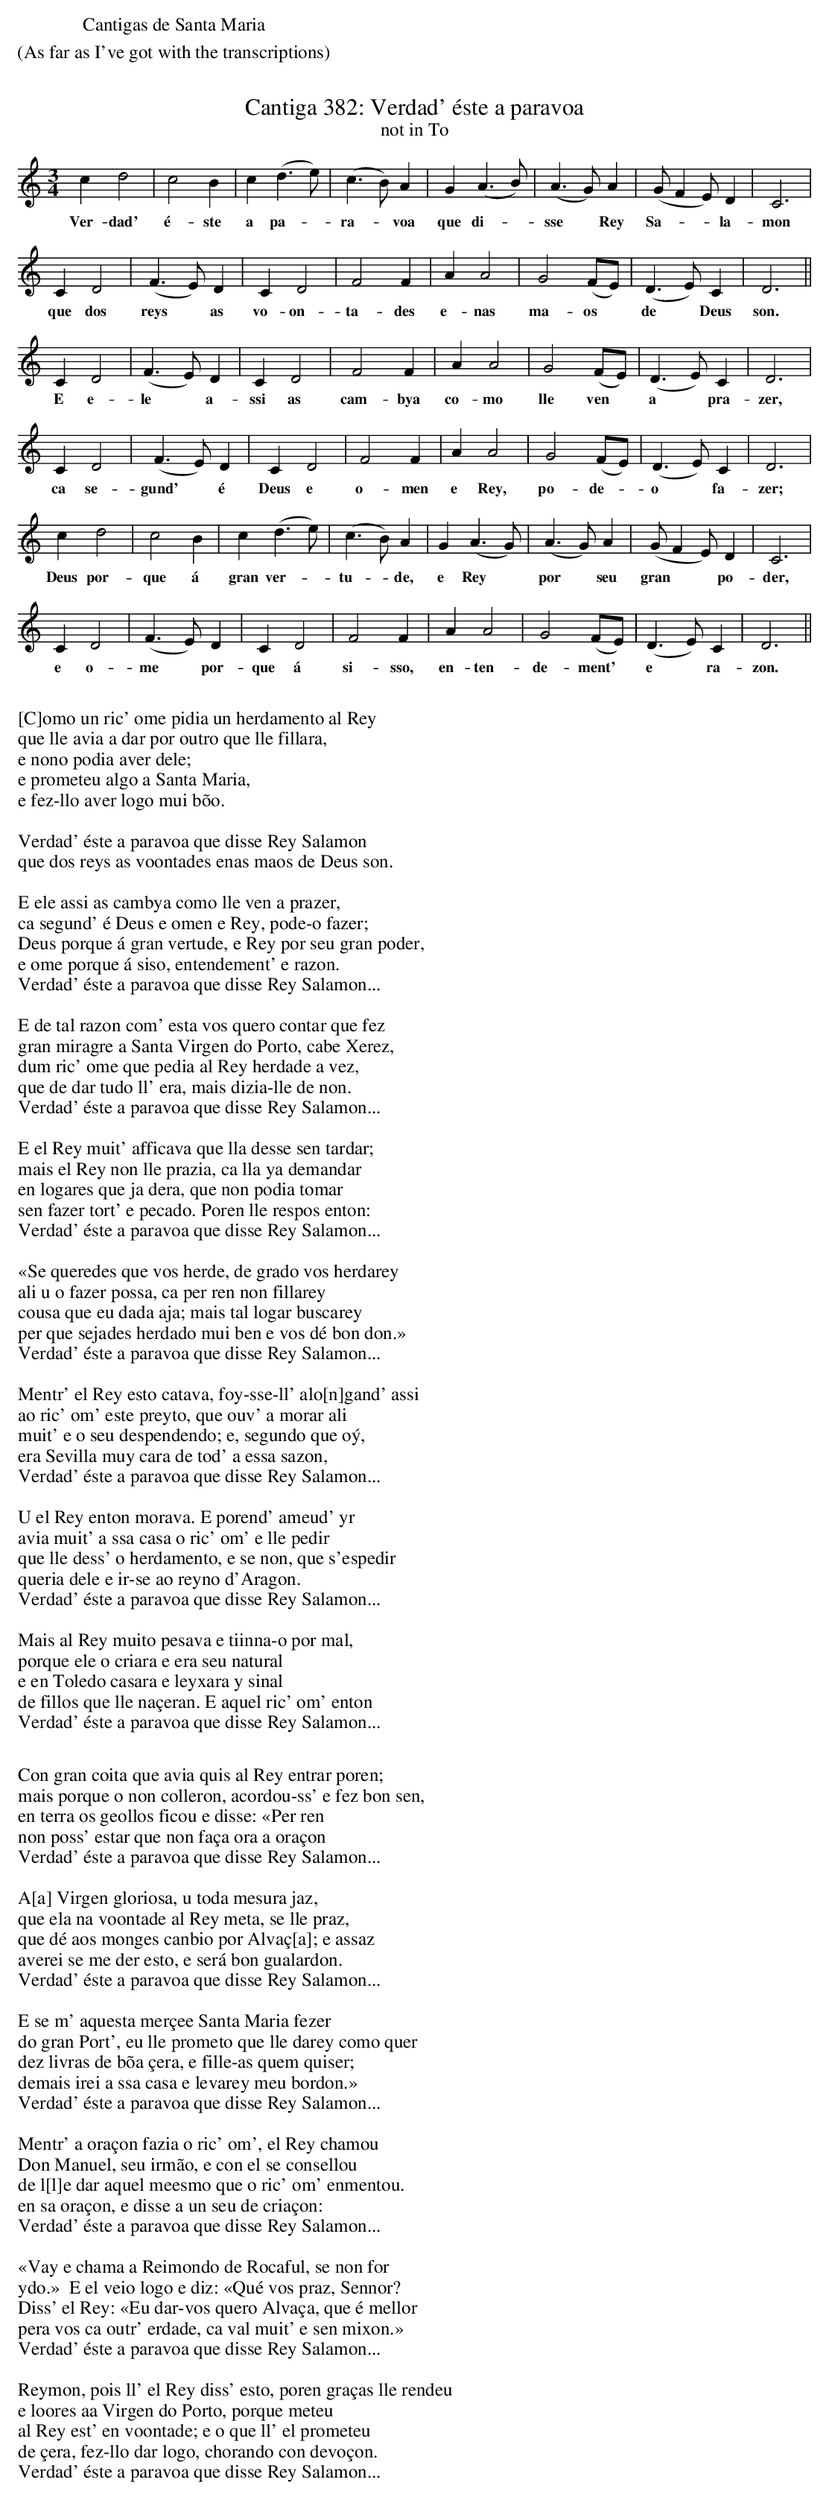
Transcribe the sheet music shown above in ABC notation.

X:1
T: Cantiga 382: Verdad' éste a paravoa
M: 3/4
L: 1/4
Q: 1/4=200
K: D Dorian
V:1
   c   d2 |c2 B |c (d>e)|(c>B) A | G (A>B)|(A>G)  A|(G/FE/) D|C3|
w:Ver-dad' é-ste a  pa-*  ra-*voa que di-*  sse* Rey Sa-** la-mon
   C   D2|(F>E)  D | C D2|F2  F |A  A2|G2 (F/E/)|(D>E)  C | D3||
w:que dos  reys* as vo-on-ta-des e-nas ma- os*    de* Deus son.
  C D2|(F>E) D| C  D2| F2  F | A A2|G2 (F/E/)|(D>E) C | D3|
w:E e-  le*  a-ssi as cam-bya co-mo lle ven*   a*  pra-zer,
  C  D2|(F>E)  D| C   D2|F2 F |A  A2 |G2 (F/E/)|(D>E) C| D3 |
w:ca se-gund'* é Deus e  o-men e Rey, po- de-*   o*  fa-zer;
   c   d2 | c2 B|  c (d>e)|(c>B) A  |G (A>G)|(A>G)  A|(G/FE/)  D|C3|
w:Deus por-que á gran ver-* tu-* de, e  Rey*  por* seu gran** po-der,
  C D2|(F>E) D | C  D2|F2  F | A   A2|G2 (F/E/)|(D>E) C| D3 ||
w:e o-  me* por-que á  si-sso, en-ten-de- ment'* e*  ra-zon.
%%newpage
W:[C]omo un ric' ome pidia un herdamento al Rey		% How a rich man asked.for an estate from.the King
W:que lle avia a dar por outro que lle fillara,		% who had given it to someone else,
W:e nono podia aver dele;				% and he could not get it back from.him;
W:e prometeu algo a Santa Maria,			% and he.did.promise something to Saint Maria,
W:e fez-llo aver logo mui bõo.				% and she.did.cause him to get it at.once very good.
W:
W:Verdad' éste a paravoa que disse Rey Salamon		% Truth is.this the speech that did.say King Salamon
W:que dos reys as voontades enas maos de Deus son.	% that of.the kings the intentions on.the wretched from God are.
W:
W:E ele assi as cambya como lle ven a prazer,		% And so those he changes as to.him it.comes for to.please,
W:ca segund' é Deus e omen e Rey, pode-o fazer;		% because according he.is God and man and King, he.can do it;
W:Deus porque á gran vertude, e Rey por seu gran poder,	% God because he.has great virtue, and King for his great power,
W:e ome porque á siso, entendement' e razon.		% and man because he has judgement, understanding and reason.
W:Verdad' éste a paravoa que disse Rey Salamon...
W:
W:E de tal razon com' esta vos quero contar que fez	% And from such reason as this to.you I.wish to.recount that did.perform
W:gran miragre a Santa Virgen do Porto, cabe Xerez,	% great miracle the Saint Virgin of Porto, near.to Xerez,
W:dum ric' ome que pedia al Rey herdade a vez,		% of.a rich man who asked of.the King estate once,
W:que de dar tudo ll' era, mais dizia-lle de non.	% that for to.give him all he.was, but he.said to.him 'no'.
W:Verdad' éste a paravoa que disse Rey Salamon...
W:
W:E el Rey muit' afficava que lla desse sen tardar;	% And he pressed the King strongly that he.should.give it to.him without delay;
W:mais el Rey non lle prazia, ca lla ya demandar	% But to.the King it.was not pleasing to.him, because of.him.it he.was.going to.demand
W:en logares que ja dera, que non podia tomar		% in places that already he.had.given, that he.was not able to.take
W:sen fazer tort' e pecado. Poren lle respos enton:	% without doing offense and sin.  Therefore to.him he.replied then:
W:Verdad' éste a paravoa que disse Rey Salamon...
W:
W:«Se queredes que vos herde, de grado vos herdarey	% "If you.desire that to.you I.would.inherit, willingly to.you I.will.inherit
W:ali u o fazer possa, ca per ren non fillarey		% in.that.place where it to.do I.would.be.able, because for nothing will.I.take
W:cousa que eu dada aja; mais tal logar buscarey	% thing that I given have; but such place I.will.seek
W:per que sejades herdado mui ben e vos dé bon don.»	% by which you.might inherit great benefit and to.you I.would.give good gift."
W:Verdad' éste a paravoa que disse Rey Salamon...
W:
W:Mentr' el Rey esto catava, foy-sse-ll' alo[n]gand' assi	% While the King this was.searching, he.set.out to.him delaying such
W:ao ric' om' este preyto, que ouv' a morar ali		% to.the rich man this pact, who did.have for to.reside in.that.place
W:muit' e o seu despendendo; e, segundo que oý,		% very.much and his own expense; and, according.to what I.did.hear,
W:era Sevilla muy cara de tod' a essa sazon,		% Sevilla was very expensive altogether at this season,
W:Verdad' éste a paravoa que disse Rey Salamon...
W:
W:U el Rey enton morava. E porend' ameud' yr		% Where the King then was.residing.  And therefore often to.go
W:avia muit' a ssa casa o ric' om' e lle pedir		% had often to his house the rich man and to.ask him
W:que lle dess' o herdamento, e se non, que s'espedir	% that to.him he.might.give the inheritance, and if not, that to.take.leave
W:queria dele e ir-se ao reyno d'Aragon.		% he.was.desiring from.him and to.set.out to.the kingdom of Aragon.
W:Verdad' éste a paravoa que disse Rey Salamon...
W:
W:Mais al Rey muito pesava e tiinna-o por mal,		% But to.the King it was very sad and he.took it for ill,
W:porque ele o criara e era seu natural			% because he had.nursed him and he.was his relative
W:e en Toledo casara e leyxara y sinal			% and in Toledo he.had.married and had.left there signal/sign
W:de fillos que lle naçeran. E aquel ric' om' enton	% of sons that to.him had.been.born.  And that rich man then
W:Verdad' éste a paravoa que disse Rey Salamon...
W:
W:Con gran coita que avia quis al Rey entrar poren;	% With great care that he.had did.desire to.the King to.enter therefore;
W:mais porque o non colleron, acordou-ss' e fez bon sen,% But because they.did not select him, he.did.agree and did.go with wisdom
W:en terra os geollos ficou e disse: «Per ren		% on earth his knees he.did.fix and did.say: "For anything
W:non poss' estar que non faça ora a oraçon		% I could not be that I.would not make now the prayer
W:Verdad' éste a paravoa que disse Rey Salamon...
W:
W:A[a] Virgen gloriosa, u toda mesura jaz,		% To.the Virgin glorious, where all reverence lies,
W:que ela na voontade al Rey meta, se lle praz,		% that she in.the intention of.the King would.put, if to.her it.pleases,
W:que dé aos monges canbio por Alvaç[a]; e assaz	% that I.would.give to.the monks compensation for Alvaça; and enough
W:averei se me der esto, e será bon gualardon.		% I.will.have if he.should.give me this and it.will.be good reward.
W:Verdad' éste a paravoa que disse Rey Salamon...
W:
W:E se m' aquesta merçee Santa Maria fezer		% And if to.me this mercy Saint Maria should.show
W:do gran Port', eu lle prometo que lle darey como quer	% of great Porto, I to.her promise that to.her I.will.give as she.desires
W:dez livras de bõa çera, e fille-as quem quiser;	% 10 pounds of good wax, and I.would.take them to.whom she.should.desire;
W:demais irei a ssa casa e levarey meu bordon.»		% moreover I.will.go to her house and I.will.carry my staff."
W:Verdad' éste a paravoa que disse Rey Salamon...
W:
W:Mentr' a oraçon fazia o ric' om', el Rey chamou	% While the prayer was.making the rich man, the King did.call
W:Don Manuel, seu irmão, e con el se consellou		% Don Manuel, his brother, and with him took counsel
W:de l[l]e dar aquel meesmo que o ric' om' enmentou.	% for to.him to.give that very same which the rich man did.note.
W:en sa oraçon, e disse a un seu de criaçon:		% in his prayer, and he.did.say to one of his pages:
W:Verdad' éste a paravoa que disse Rey Salamon...
W:
W:«Vay e chama a Reimondo de Rocaful, se non for	% "Go.thou and call to Reimondo of Rocaful, if no he.should.be
W:ydo.»  E el veio logo e diz: «Qué vos praz, Sennor?	% gone.  And he came at.once and did.say:  "What pleases you, Lord?
W:Diss' el Rey: «Eu dar-vos quero Alvaça, que é mellor	% Said the King: "I wish to.give to.you Alvaça, that one.be better
W:pera vos ca outr' erdade, ca val muit' e sen mixon.»	% for you than other estates, because it.is very useful and without effort."
W:Verdad' éste a paravoa que disse Rey Salamon...
W:
W:Reymon, pois ll' el Rey diss' esto, poren graças lle rendeu	% Reimon, when to.him the King said this, therefore goodwill to.him he.did.restore
W:e loores aa Virgen do Porto, porque meteu		% and praises to.the Virgin of Porto, because she.did.put
W:al Rey est' en voontade; e o que ll' el prometeu	% to.the King this in intention; and what to.her he did.promise
W:de çera, fez-llo dar logo, chorando con devoçon.	% of wax, he.did.cause to.her.it to.give at.once, weeping with devotion.
W:Verdad' éste a paravoa que disse Rey Salamon...
